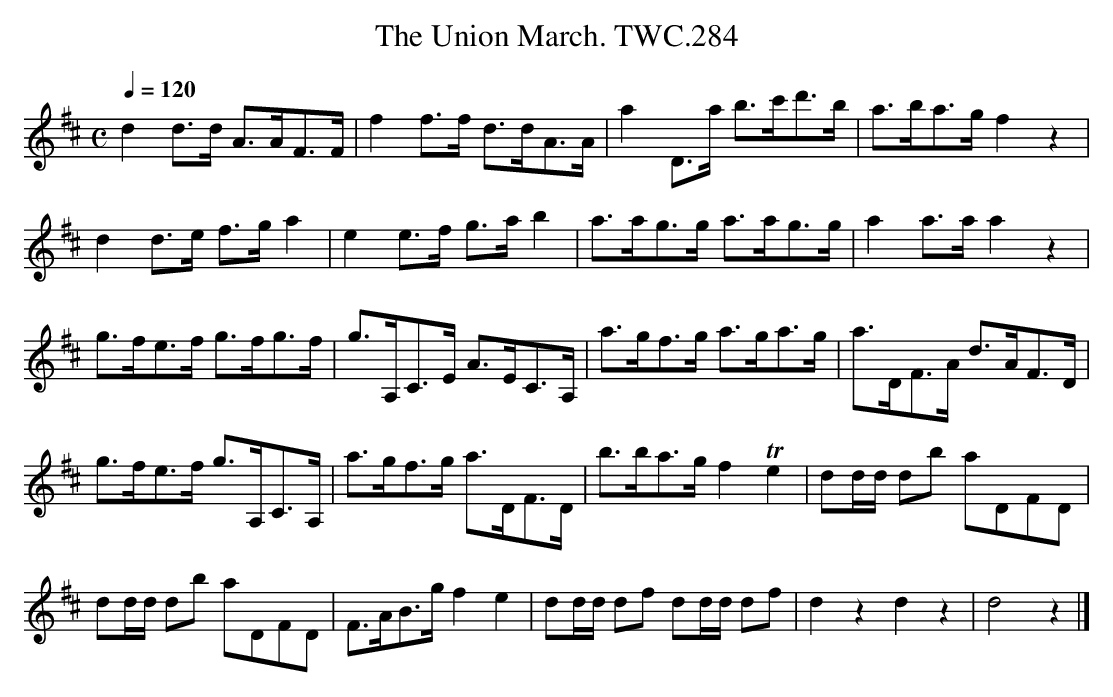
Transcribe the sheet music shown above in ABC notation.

X:1
T:Union March. TWC.284, The
L:1/8
M:C
Q:1/4=120
K:D
d2 d>d A>AF>F|f2 f>f d>dA>A|a2D>a b>c'd'>b|a>ba>g f2 z2|
d2 d>e f>g a2|e2 e>f g>a b2|a>ag>g a>ag>g|a2 a>a a2 z2|
g>fe>f g>fg>f|g>A,C>E A>EC>A,|a>gf>g a>ga>g|a>DF>A d>AF>D|
g>fe>f g>A,C>A,|a>gf>g a>DF>D|b>ba>g f2 Te2|dd/d/ db aDFD|
dd/d/ db aDFD|F>AB>g f2e2|dd/d/ df dd/d/ df|d2z2d2z2|d4 z2 |]
